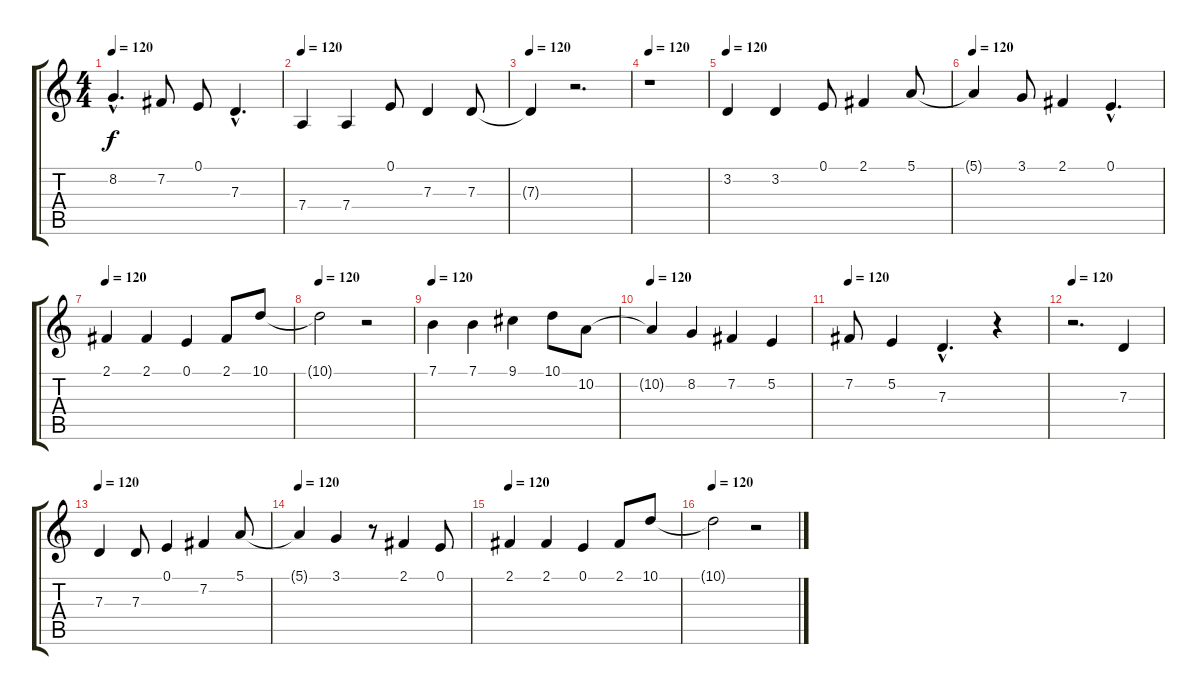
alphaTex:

\track "" {instrument lead6voice}
\staff {score tabs}
\tuning (E4 B3 G3 D3 A2 E2) {hide}
\ts (4 4)
\tempo 120
\clef g2
\ks c
8.2{hac}.4{d dy f} 7.2.8 0.1.8 7.3{hac}.4{d} |
\tempo 120
7.4.4 7.4.4 0.1.8 7.3.4 7.3.8 |
\tempo 120
7.3{t}.4 r.2{d} |
\tempo 120
r.1 |
\tempo 120
3.2.4 3.2.4 0.1.8 2.1.4 5.1.8 |
\tempo 120
5.1{t}.4 3.1.8 2.1.4 0.1{hac}.4{d} |
\tempo 120
2.1.4 2.1.4 0.1.4 2.1.8 10.1.8 |
\tempo 120
10.1{t}.2 r.2 |
\tempo 120
7.1.4 7.1.4 9.1.4 10.1.8 10.2.8 |
\tempo 120
10.2{t}.4 8.2.4 7.2.4 5.2.4 |
\tempo 120
7.2.8 5.2.4 7.3{hac}.4{d} r.4 |
\tempo 120
r.2{d} 7.3.4 |
\tempo 120
7.3.4 7.3.8 0.1.4 7.2.4 5.1.8 |
\tempo 120
5.1{t}.4 3.1.4 r.8 2.1.4 0.1.8 |
\tempo 120
2.1.4 2.1.4 0.1.4 2.1.8 10.1.8 |
\tempo 120
10.1{t}.2 r.2
